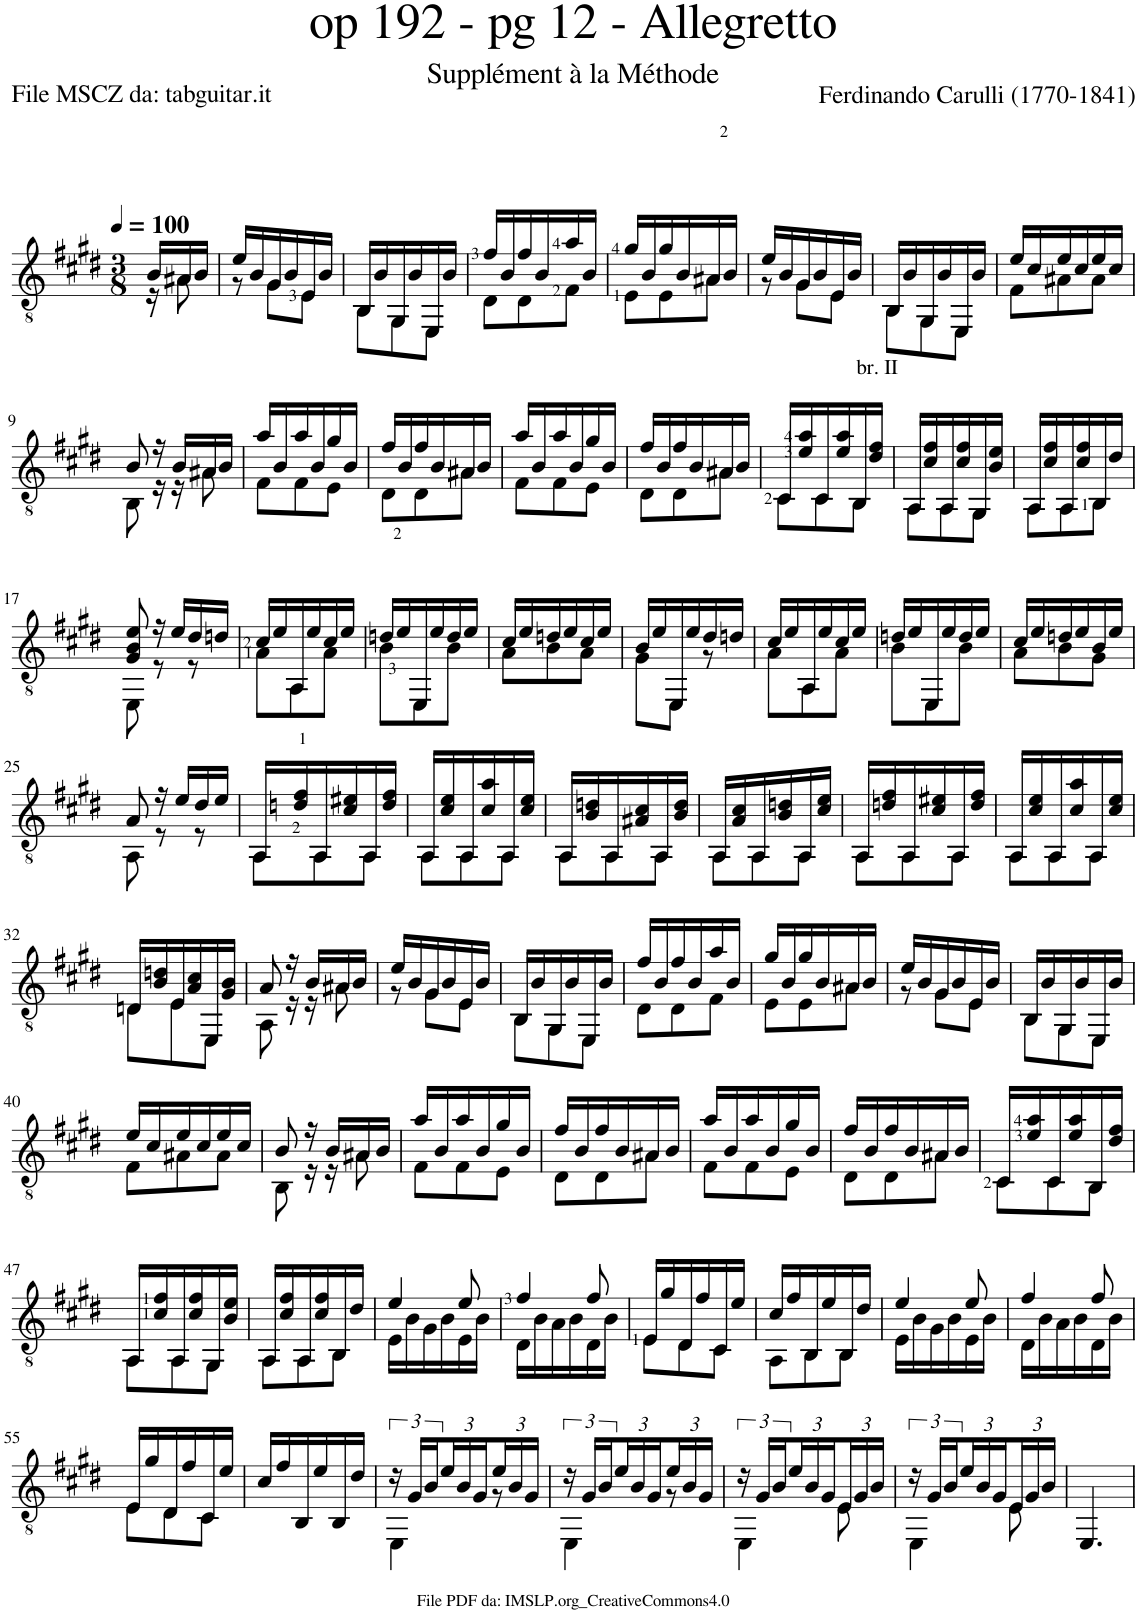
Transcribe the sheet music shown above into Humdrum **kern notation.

**kern
*part1
*staff1
*I"Guitar
*I'Guit.
*clefGv2
*k[f#c#g#d#]
*M3/8
*MM100
=1
*^
16B/LL	16r
16A#X/	8A#\
16B/JJ	.
=2	=2
16e/LL	8r
16B/	.
16G#/	8G#\L
16B/	.
16E/	8E\J
16B/JJ	.
=3	=3
16BB/LL	8BB\L
16B/	.
16GG#/	8GG#\
16B/	.
16EE/	8EE\J
16B/JJ	.
=4	=4
16f#/LL	8D#\L
16B/	.
16f#/	8D#\
16B/	.
16a/	8F#\J
16B/JJ	.
=5	=5
16g#/LL	8E\L
16B/	.
16g#/	8E\
16B/	.
16A#X/	8A#\J
16B/JJ	.
=6	=6
16e/LL	8r
16B/	.
16G#/	8G#\L
16B/	.
16E/	8E\J
16B/JJ	.
=7	=7
16BB/LL	8BB\L
16B/	.
16GG#/	8GG#\
16B/	.
16EE/	8EE\J
16B/JJ	.
=8	=8
16e/LL	8F#\L
16c#/	.
16e/	8A#X\
16c#/	.
16e/	8A#\J
16c#/JJ	.
!!LO:LB:g=z	!!
=9	=9
8B/	8BB\
16r	16r
16B/LL	16r
16A#X/	8A#\
16B/JJ	.
=10	=10
16a/LL	8F#\L
16B/	.
16a/	8F#\
16B/	.
16g#/	8E\J
16B/JJ	.
=11	=11
16f#/LL	8D#\L
16B/	.
16f#/	8D#\
16B/	.
16A#X/	8A#\J
16B/JJ	.
=12	=12
16a/LL	8F#\L
16B/	.
16a/	8F#\
16B/	.
16g#/	8E\J
16B/JJ	.
=13	=13
16f#/LL	8D#\L
16B/	.
16f#/	8D#\
16B/	.
16A#X/	8A#\J
16B/JJ	.
=14	=14
16C#/LL	8C#\L
16e/ 16a/	.
16C#/	8C#\
16e/ 16a/	.
!LO:TX:a:t=br. II	!
16BB/	8BB\J
16d#/ 16f#/JJ	.
=15	=15
16AA/LL	8AA\L
16c#/ 16f#/	.
16AA/	8AA\
16c#/ 16f#/	.
16GG#/	8GG#\J
16B/ 16e/JJ	.
=16	=16
16AA/LL	8AA\L
16c#/ 16f#/	.
16AA/	8AA\
16c#/ 16f#/	.
16BB/	8BB\J
16d#/JJ	.
!!LO:LB:g=z	!!
=17	=17
8G#/ 8B/ 8e/	8EE\
16r	8r
16e/LL	.
16d#/	8r
16dn/JJ	.
=18	=18
16c#/LL	8A\L
16e/	.
16AA/	8AA\
16e/	.
16c#/	8A\J
16e/JJ	.
=19	=19
16dn/LL	8B\L
16e/	.
16EE/	8EE\
16e/	.
16d/	8B\J
16e/JJ	.
=20	=20
16c#/LL	8A\L
16e/	.
16dn/	8B\
16e/	.
16c#/	8A\J
16e/JJ	.
=21	=21
16B/LL	8G#\L
16e/	.
16EE/	8EE\J
16e/	.
16d#/	8r
16dn/JJ	.
=22	=22
16c#/LL	8A\L
16e/	.
16AA/	8AA\
16e/	.
16c#/	8A\J
16e/JJ	.
=23	=23
16dn/LL	8B\L
16e/	.
16EE/	8EE\
16e/	.
16d/	8B\J
16e/JJ	.
=24	=24
16c#/LL	8A\L
16e/	.
16dn/	8B\
16e/	.
16B/	8G#\J
16e/JJ	.
!!LO:LB:g=z	!!
=25	=25
8A/	8AA\
16r	8r
16e/LL	.
16d#/	8r
16e/JJ	.
=26	=26
16AA/LL	8AA\L
16dn/ 16f#/	.
16AA/	8AA\
16c#/ 16e#X/	.
16AA/	8AA\J
16d/ 16f#/JJ	.
=27	=27
16AA/LL	8AA\L
16c#/ 16e/	.
16AA/	8AA\
16c#/ 16a/	.
16AA/	8AA\J
16c#/ 16e/JJ	.
=28	=28
16AA/LL	8AA\L
16B/ 16dn/	.
16AA/	8AA\
16A#X/ 16c#/	.
16AA/	8AA\J
16B/ 16d/JJ	.
=29	=29
16AA/LL	8AA\L
16A/ 16c#/	.
16AA/	8AA\
16B/ 16dn/	.
16AA/	8AA\J
16c#/ 16e/JJ	.
=30	=30
16AA/LL	8AA\L
16dn/ 16f#/	.
16AA/	8AA\
16c#/ 16e#X/	.
16AA/	8AA\J
16d/ 16f#/JJ	.
=31	=31
16AA/LL	8AA\L
16c#/ 16e/	.
16AA/	8AA\
16c#/ 16a/	.
16AA/	8AA\J
16c#/ 16e/JJ	.
!!LO:LB:g=z	!!
=32	=32
16Dn/LL	8D\L
16B/ 16dn/	.
16E/	8E\
16A/ 16c#/	.
16EE/	8EE\J
16G#/ 16B/JJ	.
=33	=33
8A/	8AA\
16r	16r
16B/LL	16r
16A#X/	8A#\
16B/JJ	.
=34	=34
16e/LL	8r
16B/	.
16G#/	8G#\L
16B/	.
16E/	8E\J
16B/JJ	.
=35	=35
16BB/LL	8BB\L
16B/	.
16GG#/	8GG#\
16B/	.
16EE/	8EE\J
16B/JJ	.
=36	=36
16f#/LL	8D#\L
16B/	.
16f#/	8D#\
16B/	.
16a/	8F#\J
16B/JJ	.
=37	=37
16g#/LL	8E\L
16B/	.
16g#/	8E\
16B/	.
16A#X/	8A#\J
16B/JJ	.
=38	=38
16e/LL	8r
16B/	.
16G#/	8G#\L
16B/	.
16E/	8E\J
16B/JJ	.
=39	=39
16BB/LL	8BB\L
16B/	.
16GG#/	8GG#\
16B/	.
16EE/	8EE\J
16B/JJ	.
!!LO:LB:g=z	!!
=40	=40
16e/LL	8F#\L
16c#/	.
16e/	8A#X\
16c#/	.
16e/	8A#\J
16c#/JJ	.
=41	=41
8B/	8BB\
16r	16r
16B/LL	16r
16A#X/	8A#\
16B/JJ	.
=42	=42
16a/LL	8F#\L
16B/	.
16a/	8F#\
16B/	.
16g#/	8E\J
16B/JJ	.
=43	=43
16f#/LL	8D#\L
16B/	.
16f#/	8D#\
16B/	.
16A#X/	8A#\J
16B/JJ	.
=44	=44
16a/LL	8F#\L
16B/	.
16a/	8F#\
16B/	.
16g#/	8E\J
16B/JJ	.
=45	=45
16f#/LL	8D#\L
16B/	.
16f#/	8D#\
16B/	.
16A#X/	8A#\J
16B/JJ	.
=46	=46
16C#/LL	8C#\L
16e/ 16a/	.
16C#/	8C#\
16e/ 16a/	.
16BB/	8BB\J
16d#/ 16f#/JJ	.
!!LO:LB:g=z	!!
=47	=47
16AA/LL	8AA\L
16c#/ 16f#/	.
16AA/	8AA\
16c#/ 16f#/	.
16GG#/	8GG#\J
16B/ 16e/JJ	.
=48	=48
16AA/LL	8AA\L
16c#/ 16f#/	.
16AA/	8AA\
16c#/ 16f#/	.
16BB/	8BB\J
16d#/JJ	.
=49	=49
4e/	16E\LL
.	16B\
.	16G#\
.	16B\
8e/	16E\
.	16B\JJ
=50	=50
4f#/	16D#\LL
.	16B\
.	16A\
.	16B\
8f#/	16D#\
.	16B\JJ
=51	=51
16E/LL	8E\L
16g#/	.
16D#/	8D#\
16f#/	.
16C#/	8C#\J
16e/JJ	.
=52	=52
16c#/LL	8AA\L
16f#/	.
16BB/	8BB\
16e/	.
16BB/	8BB\J
16d#/JJ	.
=53	=53
4e/	16E\LL
.	16B\
.	16G#\
.	16B\
8e/	16E\
.	16B\JJ
=54	=54
4f#/	16D#\LL
.	16B\
.	16A\
.	16B\
8f#/	16D#\
.	16B\JJ
!!LO:LB:g=z	!!
=55	=55
16E/LL	8E\L
16g#/	.
16D#/	8D#\
16f#/	.
16C#/	8C#\J
16e/JJ	.
*v	*v
=56
16c#/LL
16f#/
16BB/
16e/
16BB/
16d#/JJ
=57
*^
24r	4EE\
24G#/LL	.
24B/	.
*Xbrackettup	*
24e/	.
24B/	.
24G#/	.
24e/	8r
24B/	.
24G#/JJ	.
=58	=58
*brackettup	*
24r	4EE\
24G#/LL	.
24B/	.
*Xbrackettup	*
24e/	.
24B/	.
24G#/	.
24e/	8r
24B/	.
24G#/JJ	.
=59	=59
*brackettup	*
24r	4EE\
24G#/LL	.
24B/	.
*Xbrackettup	*
24e/	.
24B/	.
24G#/	.
24E/	8E\
24G#/	.
24B/JJ	.
=60	=60
*brackettup	*
24r	4EE\
24G#/LL	.
24B/	.
*Xbrackettup	*
24e/	.
24B/	.
24G#/	.
24E/	8E\
24G#/	.
24B/JJ	.
*v	*v
=61
4.EE/
=
*-
